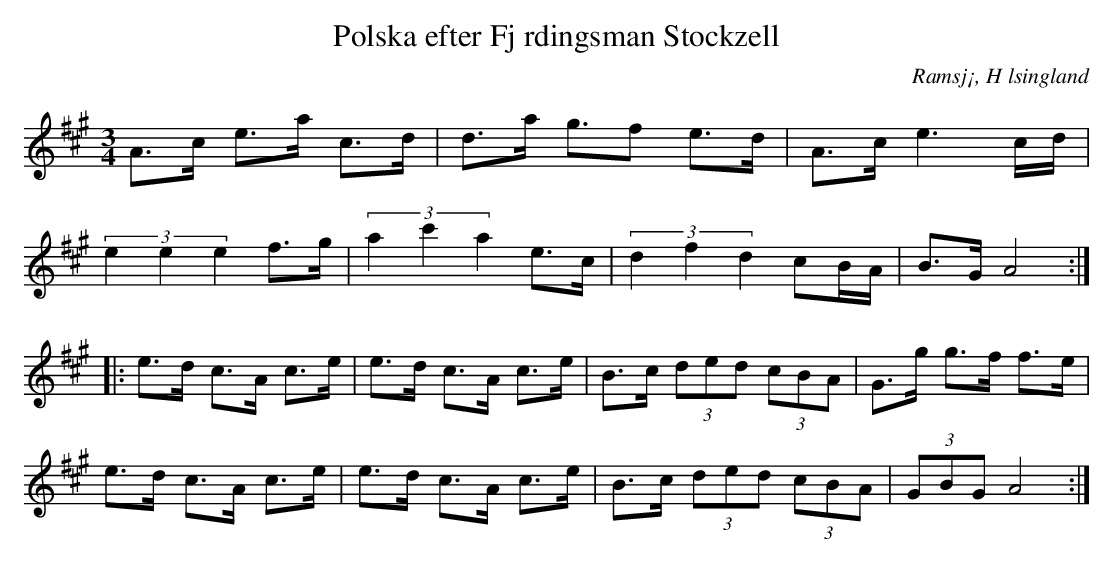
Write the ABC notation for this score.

X:1
T:Polska efter Fj rdingsman Stockzell
O: Ramsj¡, H lsingland
M:3/4
L:1/8
K:A
A>c e>a /c>/d |/d>a /g>f2 /e>/d| A>c e3 c/d/ |
(3e2 e2 e2 f>g | (3a2 c'2 a2 e>c | (3d2 f2 d2 cB/A/ | B>G A4 :|
|: e>d c>A c>e | e>d c>A c>e | B>c (3ded (3cBA | G>g g>f f>e |
e>d c>A c>e | e>d c>A c>e | B>c (3ded (3cBA | (3GBG A4 :|]
